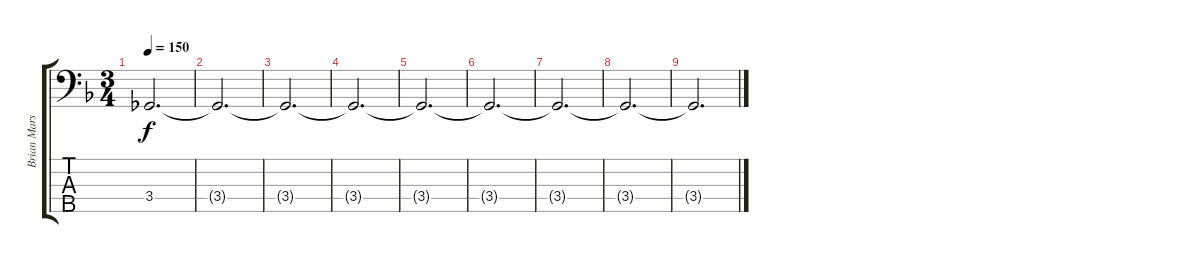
\track ("Brian Marshall" "Brian Mars") {instrument electricbassfinger}
\staff {score tabs}
\tuning (Gb2 Db2 Ab1 Eb1 Bb0) {hide}
\ts (3 4)
\tempo 150
\clef f4
\ks dminor
3.4{t}.2{d dy f} |
3.4{t}.2{d} |
3.4{t}.2{d} |
3.4{t}.2{d} |
3.4{t}.2{d} |
3.4{t}.2{d} |
3.4{t}.2{d} |
3.4{t}.2{d} |
3.4{t}.2{d}
